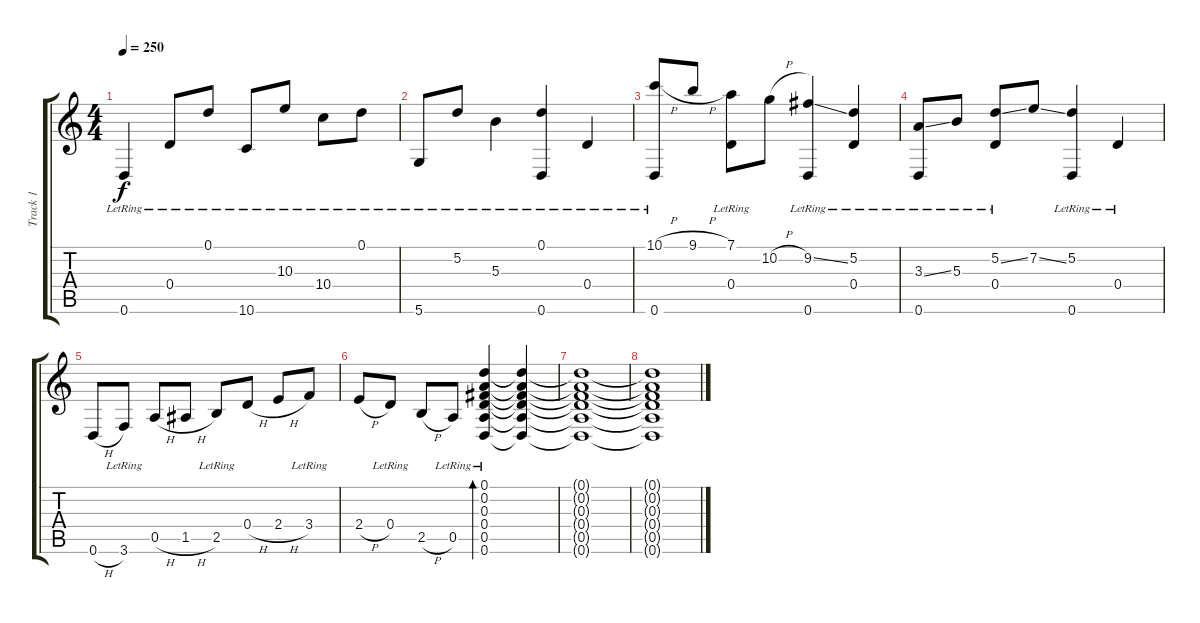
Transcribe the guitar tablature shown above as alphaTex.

\track ("Track 1" "Track 1") {instrument acousticguitarsteel}
\staff {score tabs}
\tuning (D4 A3 Gb3 D3 A2 D2) {hide}
\ts (4 4)
\tempo 250
\clef g2
\ks c
0.6{lr}.4{dy f} 0.4{lr}.8 0.1{lr}.8 10.6{lr}.8 10.3{lr}.8 10.4{lr}.8 0.1{lr}.8 |
5.6{lr}.8 5.2{lr}.8 5.3{lr}.4 (0.1{lr} 0.6{lr}).4 0.4{lr}.4 |
(10.1{h} 0.6{lr}).8 9.1{h}.8 (7.1{lr} 0.4{lr}).8 10.2{h}.8 (9.2{ss} 0.6{lr}).4 (5.2 0.4{lr}).4 |
(3.3{ss} 0.6{lr}).8 5.3{lr}.8 (5.2{ss} 0.4{lr}).8 7.2{ss}.8 (5.2 0.6{lr}).4 0.4{lr}.4 |
0.6{h}.8 3.6{lr}.8 0.5{h}.8 1.5{h}.8 2.5{lr}.8 0.4{h}.8 2.4{h}.8 3.4{lr}.8 |
2.4{h}.8 0.4{lr}.8 2.5{h}.8 0.5{lr}.8 (0.1{lr} 0.2{lr} 0.3{lr} 0.4{lr} 0.5{lr} 0.6{lr}).4{bd 480} (0.1{t} 0.2{t} 0.3{t} 0.4{t} 0.5{t} 0.6{t}).4 |
(0.1{t} 0.2{t} 0.3{t} 0.4{t} 0.5{t} 0.6{t}).1 |
(0.1{t} 0.2{t} 0.3{t} 0.4{t} 0.5{t} 0.6{t}).1
